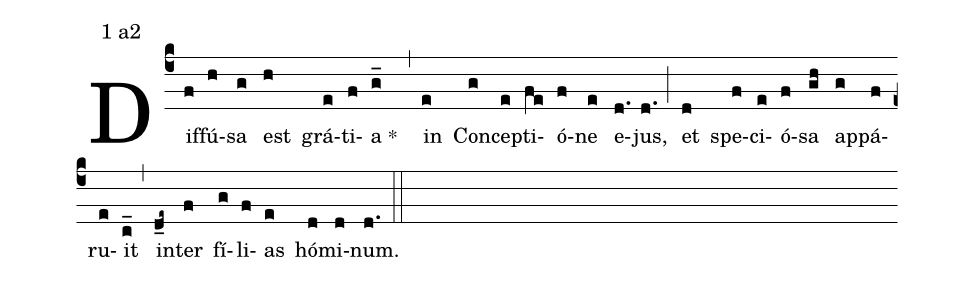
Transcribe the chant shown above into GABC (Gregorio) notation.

mode:1 a2;
%%
(c4)Dif(f)fú(h)sa(g) est(h) grá(e)ti(f)a(g_) *()(,)  in(e) Con(g)cep(e)ti(fe)ó(f)ne(e) e(d.)jus,(d.) (;)  et(d) spe(f)ci(e)ó(f)sa(gh) ap(g)pá(f)ru(e)it(c_) (,)  in(d_e~)ter(f) fí(g)li(f)as(e) hó(d)mi(d)num.(d.) (::)
